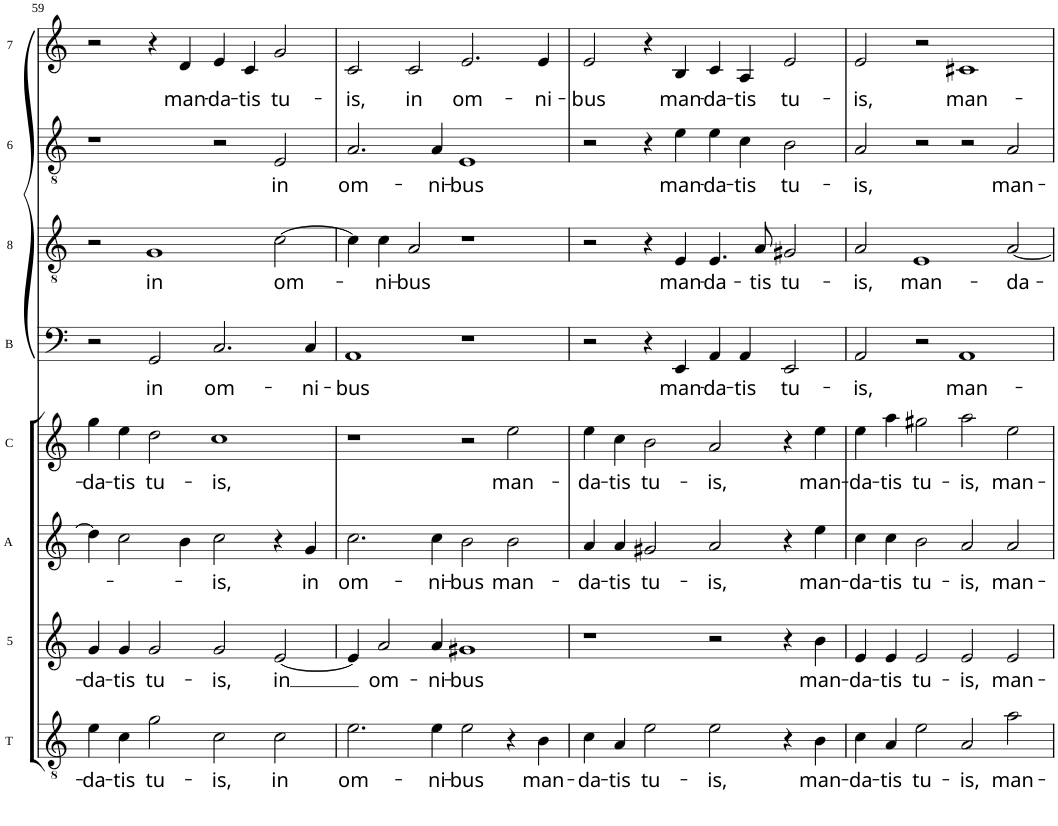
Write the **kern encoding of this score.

**kern	**text	**kern	**text	**kern	**text	**kern	**text	**kern	**text	**kern	**text	**kern	**text	**kern	**text
*part8	*part8	*part7	*part7	*part6	*part6	*part5	*part5	*part4	*part4	*part3	*part3	*part2	*part2	*part1	*part1
*staff8	*staff8	*staff7	*staff7	*staff6	*staff6	*staff5	*staff5	*staff4	*staff4	*staff3	*staff3	*staff2	*staff2	*staff1	*staff1
*I"Tenor	*	*I"Quinta	*	*I"Altus	*	*I"Cantus	*	*I"Basis	*	*I"Octava	*	*I"Sexta	*	*I"Septima	*
*I'T	*	*	*	*I'A	*	*I'C	*	*I'B	*	*	*	*	*	*	*
!!LO:PB:g=z
*clefGv2	*	*clefG2	*	*clefG2	*	*clefG2	*	*clefF4	*	*clefGv2	*	*clefGv2	*	*clefG2	*
*k[]	*	*k[]	*	*k[]	*	*k[]	*	*k[]	*	*k[]	*	*k[]	*	*k[]	*
*M4/2	*	*M4/2	*	*M4/2	*	*M4/2	*	*M4/2	*	*M4/2	*	*M4/2	*	*M4/2	*
=59	=59	=59	=59	=59	=59	=59	=59	=59	=59	=59	=59	=59	=59	=59	=59
!	!LO:LY:b	!	!LO:LY:b	!	!	!	!LO:LY:b	!	!	!	!	!	!	!	!
4e\	-da-	4g/	-da-	4dd\]	.	4gg\	-da-	2r	.	2r	.	1r	.	2r	.
!	!LO:LY:b	!	!LO:LY:b	!	!	!	!LO:LY:b	!	!	!	!	!	!	!	!
4c\	-tis	4g/	-tis	2cc\	.	4ee\	-tis	.	.	.	.	.	.	.	.
!	!LO:LY:b	!	!LO:LY:b	!	!	!	!LO:LY:b	!	!LO:LY:b	!	!LO:LY:b	!	!	!	!
2g\	tu-	2g/	tu-	.	.	2dd\	tu-	2GG/	in	1G	in	.	.	4r	.
!	!	!	!	!	!	!	!	!	!	!	!	!	!	!	!LO:LY:b
.	.	.	.	4b\	.	.	.	.	.	.	.	.	.	4d/	man-
!	!LO:LY:b	!	!LO:LY:b	!	!LO:LY:b	!	!LO:LY:b	!	!LO:LY:b	!	!	!	!	!	!LO:LY:b
2c\	-is,	2g/	-is,	2cc\	-is,	1cc	-is,	2.C/	om-	.	.	2r	.	4e/	-da-
!	!	!	!	!	!	!	!	!	!	!	!	!	!	!	!LO:LY:b
.	.	.	.	.	.	.	.	.	.	.	.	.	.	4c/	-tis
!	!LO:LY:b	!	!LO:LY:b	!	!	!	!	!	!	!	!LO:LY:b	!	!LO:LY:b	!	!LO:LY:b
2c\	in	[2e/	in	4r	.	.	.	.	.	[2c\	om-	2E/	in	2g/	tu-
!	!	!	!	!	!LO:LY:b	!	!	!	!LO:LY:b	!	!	!	!	!	!
.	.	.	.	4g/	in	.	.	4C/	-ni-	.	.	.	.	.	.
=60	=60	=60	=60	=60	=60	=60	=60	=60	=60	=60	=60	=60	=60	=60	=60
!	!LO:LY:b	!	!	!	!LO:LY:b	!	!	!	!LO:LY:b	!	!	!	!LO:LY:b	!	!LO:LY:b
2.e\	om-	4e/]	.	2.cc\	om-	1r	.	1AA	-bus	4c\]	.	2.A/	om-	2c/	-is,
!	!	!	!LO:LY:b	!	!	!	!	!	!	!	!LO:LY:b	!	!	!	!
.	.	2a/	om-	.	.	.	.	.	.	4c\	-ni-	.	.	.	.
!	!	!	!	!	!	!	!	!	!	!	!LO:LY:b	!	!	!	!LO:LY:b
.	.	.	.	.	.	.	.	.	.	2A/	-bus	.	.	2c/	in
!	!LO:LY:b	!	!LO:LY:b	!	!LO:LY:b	!	!	!	!	!	!	!	!LO:LY:b	!	!
4e\	-ni-	4a/	-ni-	4cc\	-ni-	.	.	.	.	.	.	4A/	-ni-	.	.
!	!LO:LY:b	!	!LO:LY:b	!	!LO:LY:b	!	!	!	!	!	!	!	!LO:LY:b	!	!LO:LY:b
2e\	-bus	1g#X	-bus	2b\	-bus	2r	.	1r	.	1r	.	1E	-bus	2.e/	om-
!	!	!	!	!	!LO:LY:b	!	!LO:LY:b	!	!	!	!	!	!	!	!
4r	.	.	.	2b\	man-	2ee\	man-	.	.	.	.	.	.	.	.
!	!LO:LY:b	!	!	!	!	!	!	!	!	!	!	!	!	!	!LO:LY:b
4B\	man-	.	.	.	.	.	.	.	.	.	.	.	.	4e/	-ni-
=61	=61	=61	=61	=61	=61	=61	=61	=61	=61	=61	=61	=61	=61	=61	=61
!	!LO:LY:b	!	!	!	!LO:LY:b	!	!LO:LY:b	!	!	!	!	!	!	!	!LO:LY:b
4c\	-da-	1r	.	4a/	-da-	4ee\	-da-	2r	.	2r	.	2r	.	2e/	-bus
!	!LO:LY:b	!	!	!	!LO:LY:b	!	!LO:LY:b	!	!	!	!	!	!	!	!
4A/	-tis	.	.	4a/	-tis	4cc\	-tis	.	.	.	.	.	.	.	.
!	!LO:LY:b	!	!	!	!LO:LY:b	!	!LO:LY:b	!	!	!	!	!	!	!	!
2e\	tu-	.	.	2g#X/	tu-	2b\	tu-	4r	.	4r	.	4r	.	4r	.
!	!	!	!	!	!	!	!	!	!LO:LY:b	!	!LO:LY:b	!	!LO:LY:b	!	!LO:LY:b
.	.	.	.	.	.	.	.	4EE/	man-	4E/	man-	4e\	man-	4B/	man-
!	!LO:LY:b	!	!	!	!LO:LY:b	!	!LO:LY:b	!	!LO:LY:b	!	!LO:LY:b	!	!LO:LY:b	!	!LO:LY:b
2e\	-is,	2r	.	2a/	-is,	2a/	-is,	4AA/	-da-	4.E/	-da-	4e\	-da-	4c/	-da-
!	!	!	!	!	!	!	!	!	!LO:LY:b	!	!	!	!LO:LY:b	!	!LO:LY:b
.	.	.	.	.	.	.	.	4AA/	-tis	.	.	4c\	-tis	4A/	-tis
!	!	!	!	!	!	!	!	!	!	!	!LO:LY:b	!	!	!	!
.	.	.	.	.	.	.	.	.	.	8A/	-tis	.	.	.	.
!	!	!	!	!	!	!	!	!	!LO:LY:b	!	!LO:LY:b	!	!LO:LY:b	!	!LO:LY:b
4r	.	4r	.	4r	.	4r	.	2EE/	tu-	2G#X/	tu-	2B\	tu-	2e/	tu-
!	!LO:LY:b	!	!LO:LY:b	!	!LO:LY:b	!	!LO:LY:b	!	!	!	!	!	!	!	!
4B\	man-	4b\	man-	4ee\	man-	4ee\	man-	.	.	.	.	.	.	.	.
=62	=62	=62	=62	=62	=62	=62	=62	=62	=62	=62	=62	=62	=62	=62	=62
!	!LO:LY:b	!	!LO:LY:b	!	!LO:LY:b	!	!LO:LY:b	!	!LO:LY:b	!	!LO:LY:b	!	!LO:LY:b	!	!LO:LY:b
4c\	-da-	4e/	-da-	4cc\	-da-	4ee\	-da-	2AA/	-is,	2A/	-is,	2A/	-is,	2e/	-is,
!	!LO:LY:b	!	!LO:LY:b	!	!LO:LY:b	!	!LO:LY:b	!	!	!	!	!	!	!	!
4A/	-tis	4e/	-tis	4cc\	-tis	4aa\	-tis	.	.	.	.	.	.	.	.
!	!LO:LY:b	!	!LO:LY:b	!	!LO:LY:b	!	!LO:LY:b	!	!	!	!LO:LY:b	!	!	!	!
2e\	tu-	2e/	tu-	2b\	tu-	2gg#X\	tu-	2r	.	1E	man-	2r	.	2r	.
!	!LO:LY:b	!	!LO:LY:b	!	!LO:LY:b	!	!LO:LY:b	!	!LO:LY:b	!	!	!	!	!	!LO:LY:b
2A/	-is,	2e/	-is,	2a/	-is,	2aa\	-is,	1AA	man-	.	.	2r	.	1c#X	man-
!	!LO:LY:b	!	!LO:LY:b	!	!LO:LY:b	!	!LO:LY:b	!	!	!	!LO:LY:b	!	!LO:LY:b	!	!
2a\	man-	2e/	man-	2a/	man-	2ee\	man-	.	.	[2A/	-da-	2A/	man-	.	.
=	=	=	=	=	=	=	=	=	=	=	=	=	=	=	=
*-	*-	*-	*-	*-	*-	*-	*-	*-	*-	*-	*-	*-	*-	*-	*-
